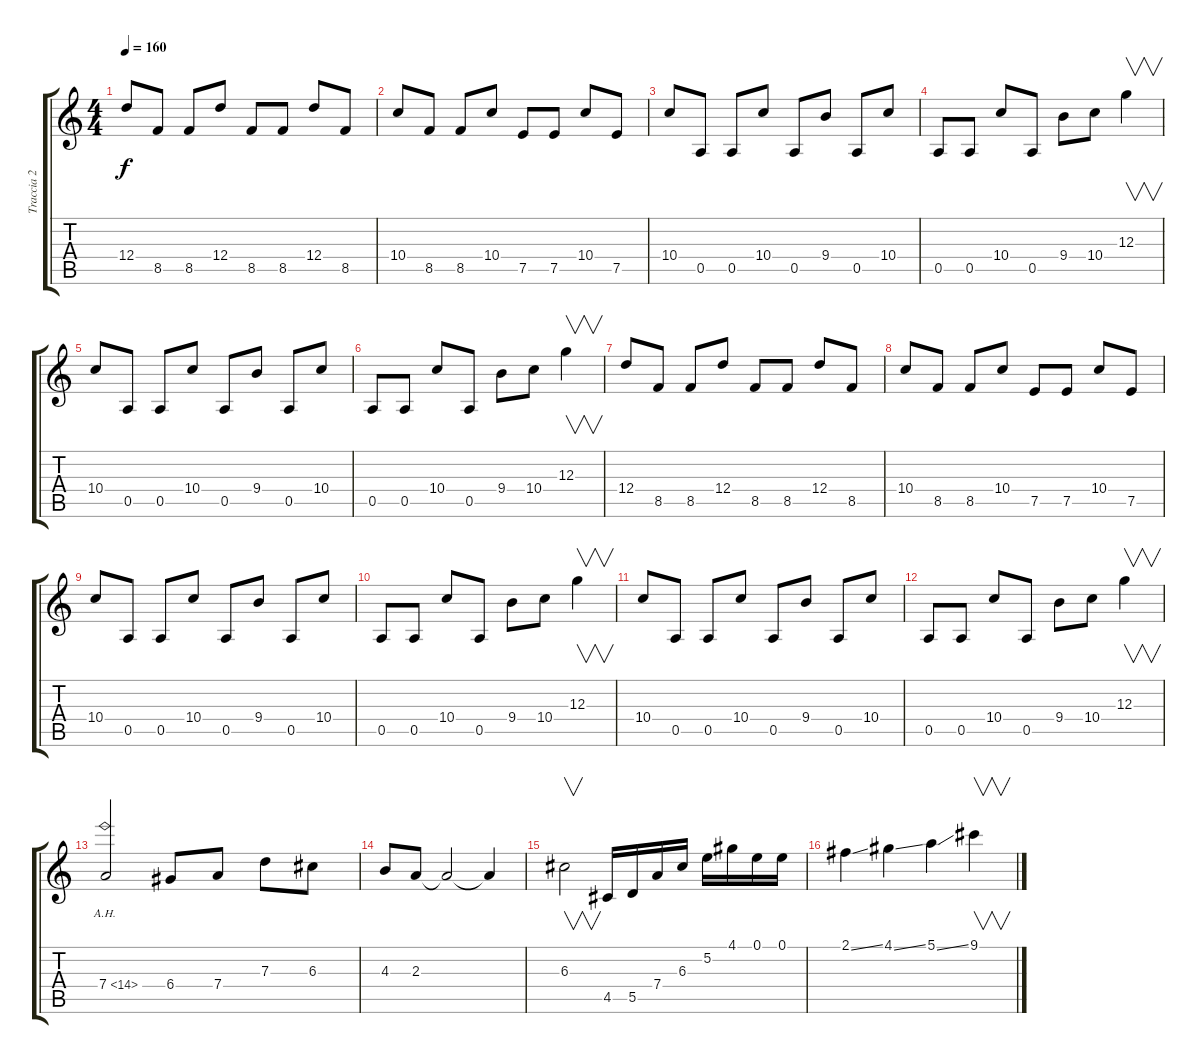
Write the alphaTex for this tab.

\track ("Traccia 2" "Traccia 2") {instrument distortionguitar}
\staff {score tabs}
\tuning (E4 B3 G3 D3 A2 E2) {hide}
\ts (4 4)
\tempo 160
\clef g2
\ks c
12.4.8{dy f} 8.5.8 8.5.8 12.4.8 8.5.8 8.5.8 12.4.8 8.5.8 |
10.4.8 8.5.8 8.5.8 10.4.8 7.5.8 7.5.8 10.4.8 7.5.8 |
10.4.8 0.5.8 0.5.8 10.4.8 0.5.8 9.4.8 0.5.8 10.4.8 |
0.5.8 0.5.8 10.4.8 0.5.8 9.4.8 10.4.8 12.3.4{v} |
10.4.8 0.5.8 0.5.8 10.4.8 0.5.8 9.4.8 0.5.8 10.4.8 |
0.5.8 0.5.8 10.4.8 0.5.8 9.4.8 10.4.8 12.3.4{v} |
12.4.8 8.5.8 8.5.8 12.4.8 8.5.8 8.5.8 12.4.8 8.5.8 |
10.4.8 8.5.8 8.5.8 10.4.8 7.5.8 7.5.8 10.4.8 7.5.8 |
10.4.8 0.5.8 0.5.8 10.4.8 0.5.8 9.4.8 0.5.8 10.4.8 |
0.5.8 0.5.8 10.4.8 0.5.8 9.4.8 10.4.8 12.3.4{v} |
10.4.8 0.5.8 0.5.8 10.4.8 0.5.8 9.4.8 0.5.8 10.4.8 |
0.5.8 0.5.8 10.4.8 0.5.8 9.4.8 10.4.8 12.3.4{v} |
7.4{ah 7}.2 6.4.8 7.4.8 7.3.8 6.3.8 |
4.3.8 2.3.8 2.3{t}.2 2.3{t}.4 |
6.3.2{v} 4.5.16 5.5.16 7.4.16 6.3.16 5.2.16 4.1.16 0.1.16 0.1.16 |
2.1{ss}.4 4.1{ss}.4 5.1{ss}.4 9.1.4{v}
